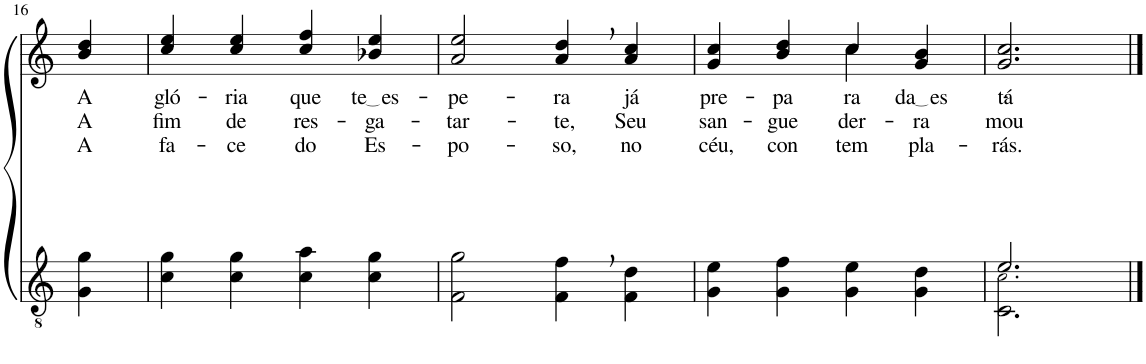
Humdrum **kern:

**kern	**kern	**text	**text	**text
*part2	*part1	*part1	*part1	*part1
*staff2	*staff1	*staff1	*staff1	*staff1
*I"Parte III e IV	*I"Parte I e II	*	*	*
!!LO:PB:g=z
*clefGv2	*clefG2	*	*	*
*Trd5c9	*Trd5c9	*	*	*
*k[]	*k[]	*	*	*
*M4/4	*M4/4	*	*	*
=16	=16	=16	=16	=16
!	!	!LO:LY:b	!LO:LY:b	!LO:LY:b
4G\ 4g\	4b/ 4dd/	A	A	A
=17	=17	=17	=17	=17
!	!	!LO:LY:b	!LO:LY:b	!LO:LY:b
4c\ 4g\	4cc/ 4ee/	gló-	fim	fa-
!	!	!LO:LY:b	!LO:LY:b	!LO:LY:b
4c\ 4g\	4cc/ 4ee/	-ria	de	-ce
!	!	!LO:LY:b	!LO:LY:b	!LO:LY:b
4c\ 4a\	4cc/ 4ff/	que	res-	do
!	!	!LO:LY:b	!LO:LY:b	!LO:LY:b
4c\ 4g\	4b-X/ 4ee/	te es	-ga-	Es-
=18	=18	=18	=18	=18
!	!	!LO:LY:b	!LO:LY:b	!LO:LY:b
2F\ 2g\	2a/ 2ee/	-pe-	-tar-	-po-
!	!	!LO:LY:b	!LO:LY:b	!LO:LY:b
4F\, 4f\,	4a/, 4dd/,	-ra	-te,	-so,
!	!	!LO:LY:b	!LO:LY:b	!LO:LY:b
4F\ 4d\	4a/ 4cc/	já	Seu	no
=19	=19	=19	=19	=19
*	*^	*	*	*
!	!	!	!LO:LY:b	!LO:LY:b	!LO:LY:b
4G\ 4e\	2ryy	4g/ 4cc/	pre-	san-	céu,
!	!	!	!LO:LY:b	!LO:LY:b	!LO:LY:b
4G\ 4f\	.	4b/ 4dd/	-pa-	-gue	con-
!	!	!	!LO:LY:b	!	!LO:LY:b
!	!	!	!	!LO:LY:b	!
4G\ 4e\	4cc\	4cc/	.	der-	-tem-
!	!	!	!LO:LY:b	!LO:LY:b	!LO:LY:b
4G\ 4d\	4ryy	4g/ 4b/	da es	-ra	-pla-
=20	=20	=20	=20	=20	=20
*^	*	*	*	*	*
!	!	!	!	!LO:LY:b	!LO:LY:b	!LO:LY:b
*	*	*v	*v	*	*	*
2.e/	2.C\ 2.c!\	2.g/ 2.cc/	tá-	mou	-rás.
*v	*v	*	*	*	*
==	==	==	==	==
*-	*-	*-	*-	*-
